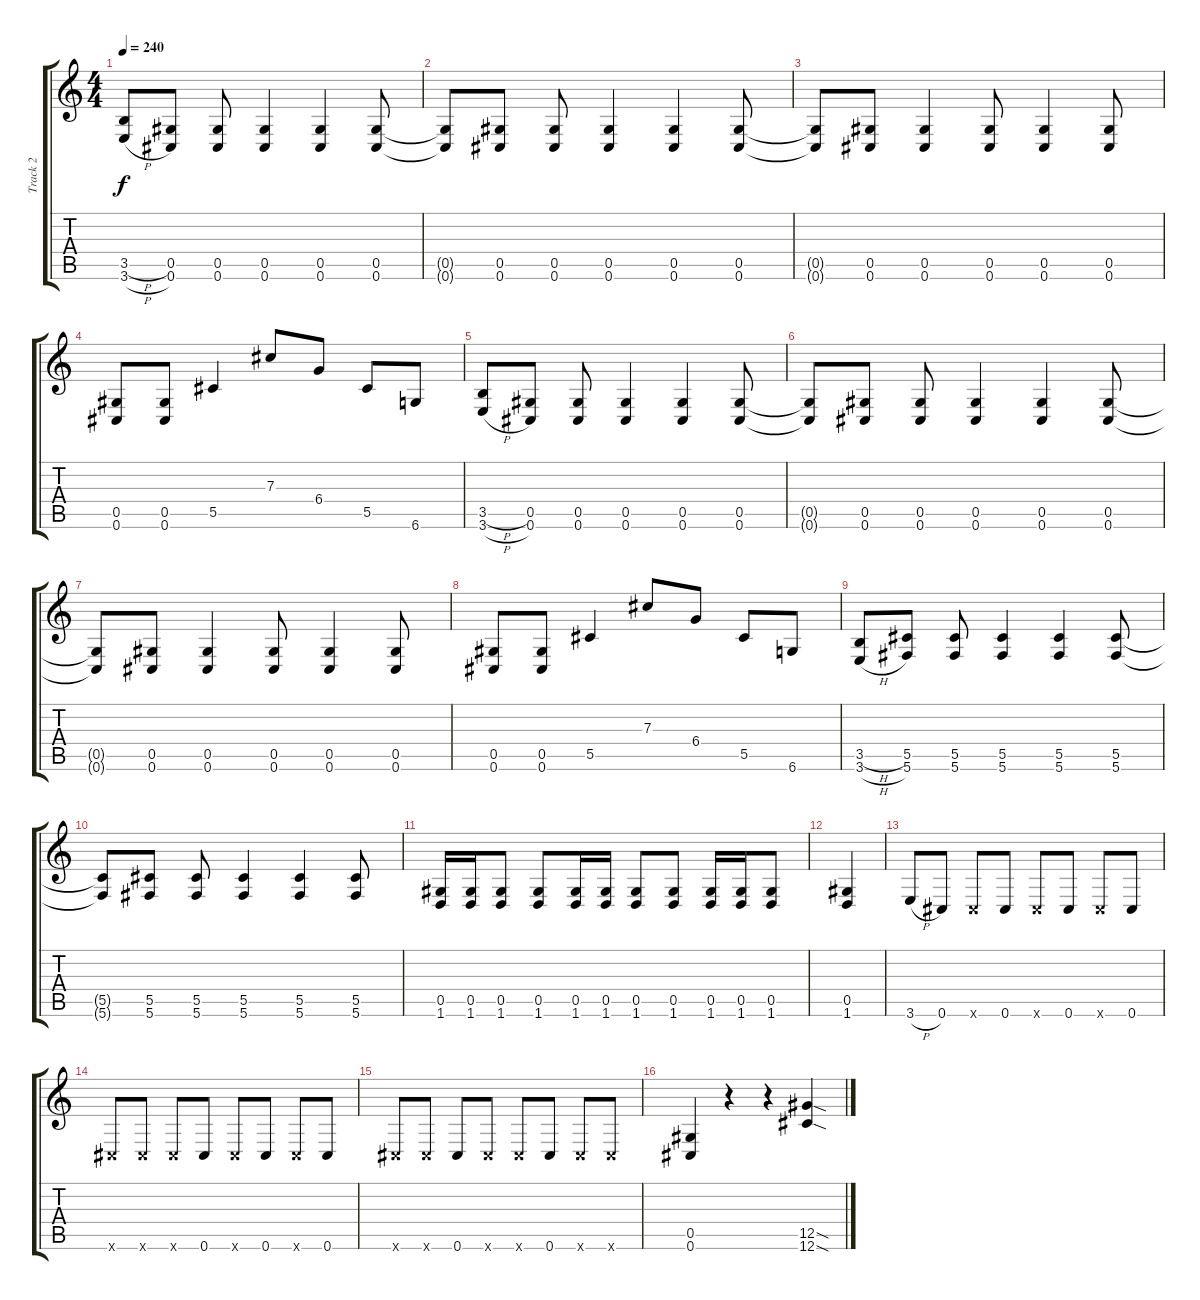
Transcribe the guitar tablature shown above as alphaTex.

\track ("Track 2" "Track 2") {instrument distortionguitar}
\staff {score tabs}
\tuning (Eb4 Bb3 Gb3 Db3 Ab2 Db2) {hide}
\ts (4 4)
\tempo 240
\clef g2
\ks c
(3.5{h} 3.6{h}).8{dy f} (0.5 0.6).8 (0.5 0.6).8 (0.5 0.6).4 (0.5 0.6).4 (0.5 0.6).8 |
(0.5{t} 0.6{t}).8 (0.5 0.6).8 (0.5 0.6).8 (0.5 0.6).4 (0.5 0.6).4 (0.5 0.6).8 |
(0.5{t} 0.6{t}).8 (0.5 0.6).8 (0.5 0.6).4 (0.5 0.6).8 (0.5 0.6).4 (0.5 0.6).8 |
(0.5 0.6).8 (0.5 0.6).8 5.5.4 7.3.8 6.4.8 5.5.8 6.6.8 |
(3.5{h} 3.6{h}).8 (0.5 0.6).8 (0.5 0.6).8 (0.5 0.6).4 (0.5 0.6).4 (0.5 0.6).8 |
(0.5{t} 0.6{t}).8 (0.5 0.6).8 (0.5 0.6).8 (0.5 0.6).4 (0.5 0.6).4 (0.5 0.6).8 |
(0.5{t} 0.6{t}).8 (0.5 0.6).8 (0.5 0.6).4 (0.5 0.6).8 (0.5 0.6).4 (0.5 0.6).8 |
(0.5 0.6).8 (0.5 0.6).8 5.5.4 7.3.8 6.4.8 5.5.8 6.6.8 |
(3.5{h} 3.6{h}).8 (5.5 5.6).8 (5.5 5.6).8 (5.5 5.6).4 (5.5 5.6).4 (5.5 5.6).8 |
(5.5{t} 5.6{t}).8 (5.5 5.6).8 (5.5 5.6).8 (5.5 5.6).4 (5.5 5.6).4 (5.5 5.6).8 |
(0.5 1.6).16 (0.5 1.6).16 (0.5 1.6).8 (0.5 1.6).8 (0.5 1.6).16 (0.5 1.6).16 (0.5 1.6).8 (0.5 1.6).8 (0.5 1.6).16 (0.5 1.6).16 (0.5 1.6).8 |
(0.5 1.6).4 |
3.6{h}.8 0.6.8 0.6{x}.8 0.6.8 0.6{x}.8 0.6.8 0.6{x}.8 0.6.8 |
0.6{x}.8 0.6{x}.8 0.6{x}.8 0.6.8 0.6{x}.8 0.6.8 0.6{x}.8 0.6.8 |
0.6{x}.8 0.6{x}.8 0.6.8 0.6{x}.8 0.6{x}.8 0.6.8 0.6{x}.8 0.6{x}.8 |
(0.5 0.6).4 r.4 r.4 (12.5{sod} 12.6{sod}).4
